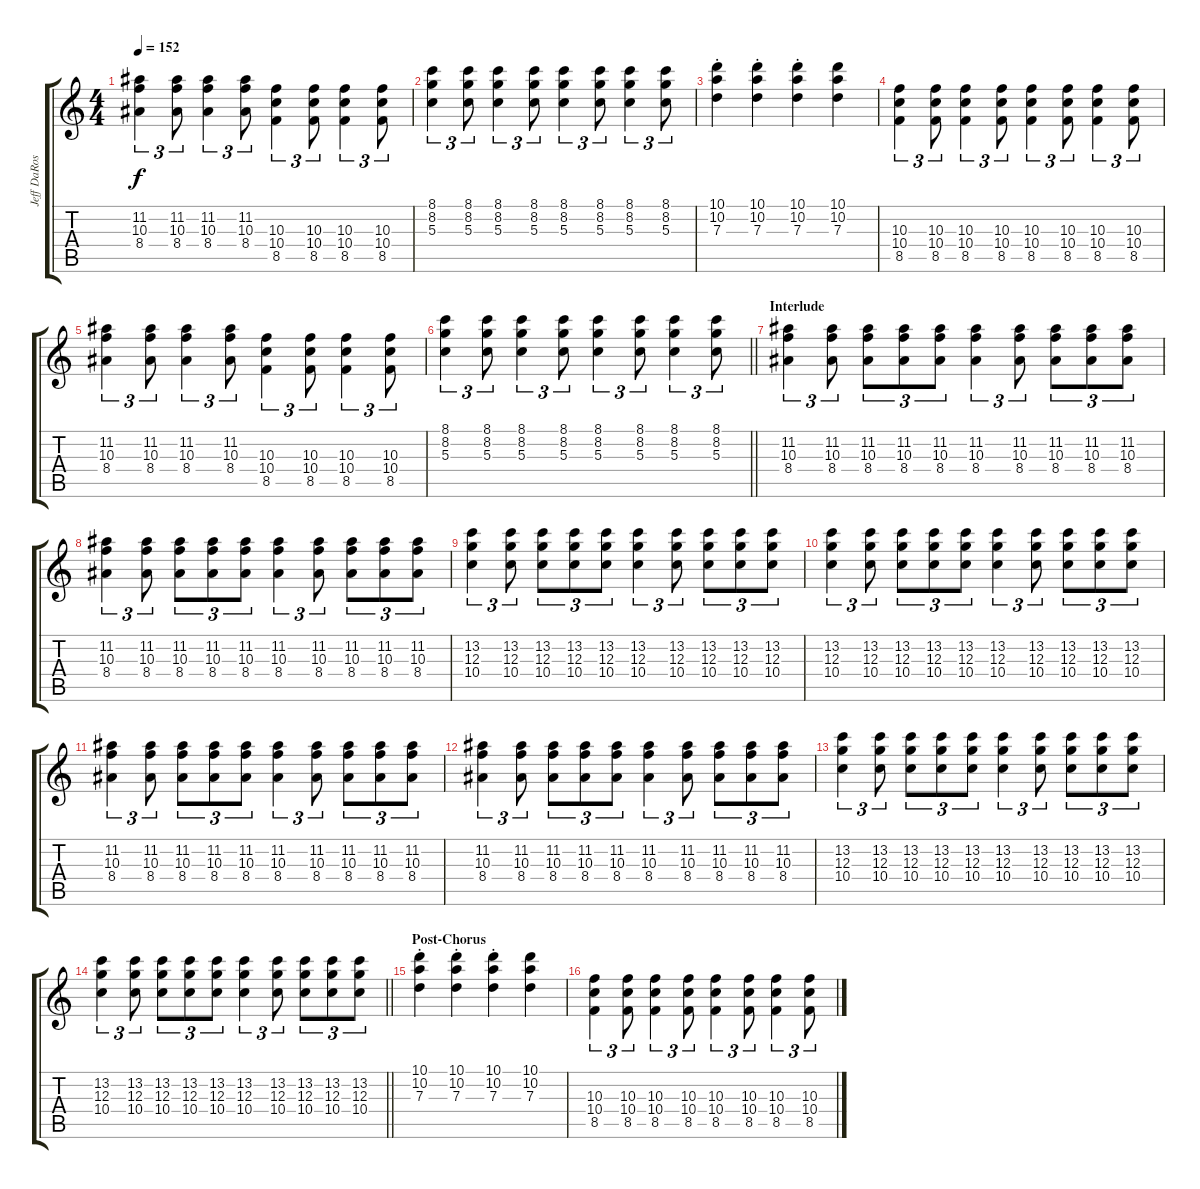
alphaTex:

\track ("Jeff DaRosa (Banjo Right)" "Jeff DaRos") {instrument banjo}
\staff {score tabs}
\tuning (E4 B3 G3 D3 A2 E2) {hide}
\displaytranspose 12
\ts (4 4)
\tempo 152
\clef g2
\ks c
(11.2 10.3 8.4).4{tu (3 2) dy f} (11.2 10.3 8.4).8{tu (3 2)} (11.2 10.3 8.4).4{tu (3 2)} (11.2 10.3 8.4).8{tu (3 2)} (10.3 10.4 8.5).4{tu (3 2)} (10.3 10.4 8.5).8{tu (3 2)} (10.3 10.4 8.5).4{tu (3 2)} (10.3 10.4 8.5).8{tu (3 2)} |
(8.1 8.2 5.3).4{tu (3 2)} (8.1 8.2 5.3).8{tu (3 2)} (8.1 8.2 5.3).4{tu (3 2)} (8.1 8.2 5.3).8{tu (3 2)} (8.1 8.2 5.3).4{tu (3 2)} (8.1 8.2 5.3).8{tu (3 2)} (8.1 8.2 5.3).4{tu (3 2)} (8.1 8.2 5.3).8{tu (3 2)} |
(10.1{st} 10.2{st} 7.3{st}).4 (10.1{st} 10.2{st} 7.3{st}).4 (10.1{st} 10.2{st} 7.3{st}).4 (10.1 10.2 7.3).4 |
(10.3 10.4 8.5).4{tu (3 2)} (10.3 10.4 8.5).8{tu (3 2)} (10.3 10.4 8.5).4{tu (3 2)} (10.3 10.4 8.5).8{tu (3 2)} (10.3 10.4 8.5).4{tu (3 2)} (10.3 10.4 8.5).8{tu (3 2)} (10.3 10.4 8.5).4{tu (3 2)} (10.3 10.4 8.5).8{tu (3 2)} |
(11.2 10.3 8.4).4{tu (3 2)} (11.2 10.3 8.4).8{tu (3 2)} (11.2 10.3 8.4).4{tu (3 2)} (11.2 10.3 8.4).8{tu (3 2)} (10.3 10.4 8.5).4{tu (3 2)} (10.3 10.4 8.5).8{tu (3 2)} (10.3 10.4 8.5).4{tu (3 2)} (10.3 10.4 8.5).8{tu (3 2)} |
\barLineRight lightlight
(8.1 8.2 5.3).4{tu (3 2)} (8.1 8.2 5.3).8{tu (3 2)} (8.1 8.2 5.3).4{tu (3 2)} (8.1 8.2 5.3).8{tu (3 2)} (8.1 8.2 5.3).4{tu (3 2)} (8.1 8.2 5.3).8{tu (3 2)} (8.1 8.2 5.3).4{tu (3 2)} (8.1 8.2 5.3).8{tu (3 2)} |
\section ("" "Interlude")
(11.2 10.3 8.4).4{tu (3 2)} (11.2 10.3 8.4).8{tu (3 2)} (11.2 10.3 8.4).8{tu (3 2)} (11.2 10.3 8.4).8{tu (3 2)} (11.2 10.3 8.4).8{tu (3 2)} (11.2 10.3 8.4).4{tu (3 2)} (11.2 10.3 8.4).8{tu (3 2)} (11.2 10.3 8.4).8{tu (3 2)} (11.2 10.3 8.4).8{tu (3 2)} (11.2 10.3 8.4).8{tu (3 2)} |
(11.2 10.3 8.4).4{tu (3 2)} (11.2 10.3 8.4).8{tu (3 2)} (11.2 10.3 8.4).8{tu (3 2)} (11.2 10.3 8.4).8{tu (3 2)} (11.2 10.3 8.4).8{tu (3 2)} (11.2 10.3 8.4).4{tu (3 2)} (11.2 10.3 8.4).8{tu (3 2)} (11.2 10.3 8.4).8{tu (3 2)} (11.2 10.3 8.4).8{tu (3 2)} (11.2 10.3 8.4).8{tu (3 2)} |
(13.2 12.3 10.4).4{tu (3 2)} (13.2 12.3 10.4).8{tu (3 2)} (13.2 12.3 10.4).8{tu (3 2)} (13.2 12.3 10.4).8{tu (3 2)} (13.2 12.3 10.4).8{tu (3 2)} (13.2 12.3 10.4).4{tu (3 2)} (13.2 12.3 10.4).8{tu (3 2)} (13.2 12.3 10.4).8{tu (3 2)} (13.2 12.3 10.4).8{tu (3 2)} (13.2 12.3 10.4).8{tu (3 2)} |
(13.2 12.3 10.4).4{tu (3 2)} (13.2 12.3 10.4).8{tu (3 2)} (13.2 12.3 10.4).8{tu (3 2)} (13.2 12.3 10.4).8{tu (3 2)} (13.2 12.3 10.4).8{tu (3 2)} (13.2 12.3 10.4).4{tu (3 2)} (13.2 12.3 10.4).8{tu (3 2)} (13.2 12.3 10.4).8{tu (3 2)} (13.2 12.3 10.4).8{tu (3 2)} (13.2 12.3 10.4).8{tu (3 2)} |
(11.2 10.3 8.4).4{tu (3 2)} (11.2 10.3 8.4).8{tu (3 2)} (11.2 10.3 8.4).8{tu (3 2)} (11.2 10.3 8.4).8{tu (3 2)} (11.2 10.3 8.4).8{tu (3 2)} (11.2 10.3 8.4).4{tu (3 2)} (11.2 10.3 8.4).8{tu (3 2)} (11.2 10.3 8.4).8{tu (3 2)} (11.2 10.3 8.4).8{tu (3 2)} (11.2 10.3 8.4).8{tu (3 2)} |
(11.2 10.3 8.4).4{tu (3 2)} (11.2 10.3 8.4).8{tu (3 2)} (11.2 10.3 8.4).8{tu (3 2)} (11.2 10.3 8.4).8{tu (3 2)} (11.2 10.3 8.4).8{tu (3 2)} (11.2 10.3 8.4).4{tu (3 2)} (11.2 10.3 8.4).8{tu (3 2)} (11.2 10.3 8.4).8{tu (3 2)} (11.2 10.3 8.4).8{tu (3 2)} (11.2 10.3 8.4).8{tu (3 2)} |
(13.2 12.3 10.4).4{tu (3 2)} (13.2 12.3 10.4).8{tu (3 2)} (13.2 12.3 10.4).8{tu (3 2)} (13.2 12.3 10.4).8{tu (3 2)} (13.2 12.3 10.4).8{tu (3 2)} (13.2 12.3 10.4).4{tu (3 2)} (13.2 12.3 10.4).8{tu (3 2)} (13.2 12.3 10.4).8{tu (3 2)} (13.2 12.3 10.4).8{tu (3 2)} (13.2 12.3 10.4).8{tu (3 2)} |
\barLineRight lightlight
(13.2 12.3 10.4).4{tu (3 2)} (13.2 12.3 10.4).8{tu (3 2)} (13.2 12.3 10.4).8{tu (3 2)} (13.2 12.3 10.4).8{tu (3 2)} (13.2 12.3 10.4).8{tu (3 2)} (13.2 12.3 10.4).4{tu (3 2)} (13.2 12.3 10.4).8{tu (3 2)} (13.2 12.3 10.4).8{tu (3 2)} (13.2 12.3 10.4).8{tu (3 2)} (13.2 12.3 10.4).8{tu (3 2)} |
\section ("" "Post-Chorus")
(10.1{st} 10.2{st} 7.3{st}).4 (10.1{st} 10.2{st} 7.3{st}).4 (10.1{st} 10.2{st} 7.3{st}).4 (10.1 10.2 7.3).4 |
(10.3 10.4 8.5).4{tu (3 2)} (10.3 10.4 8.5).8{tu (3 2)} (10.3 10.4 8.5).4{tu (3 2)} (10.3 10.4 8.5).8{tu (3 2)} (10.3 10.4 8.5).4{tu (3 2)} (10.3 10.4 8.5).8{tu (3 2)} (10.3 10.4 8.5).4{tu (3 2)} (10.3 10.4 8.5).8{tu (3 2)}
